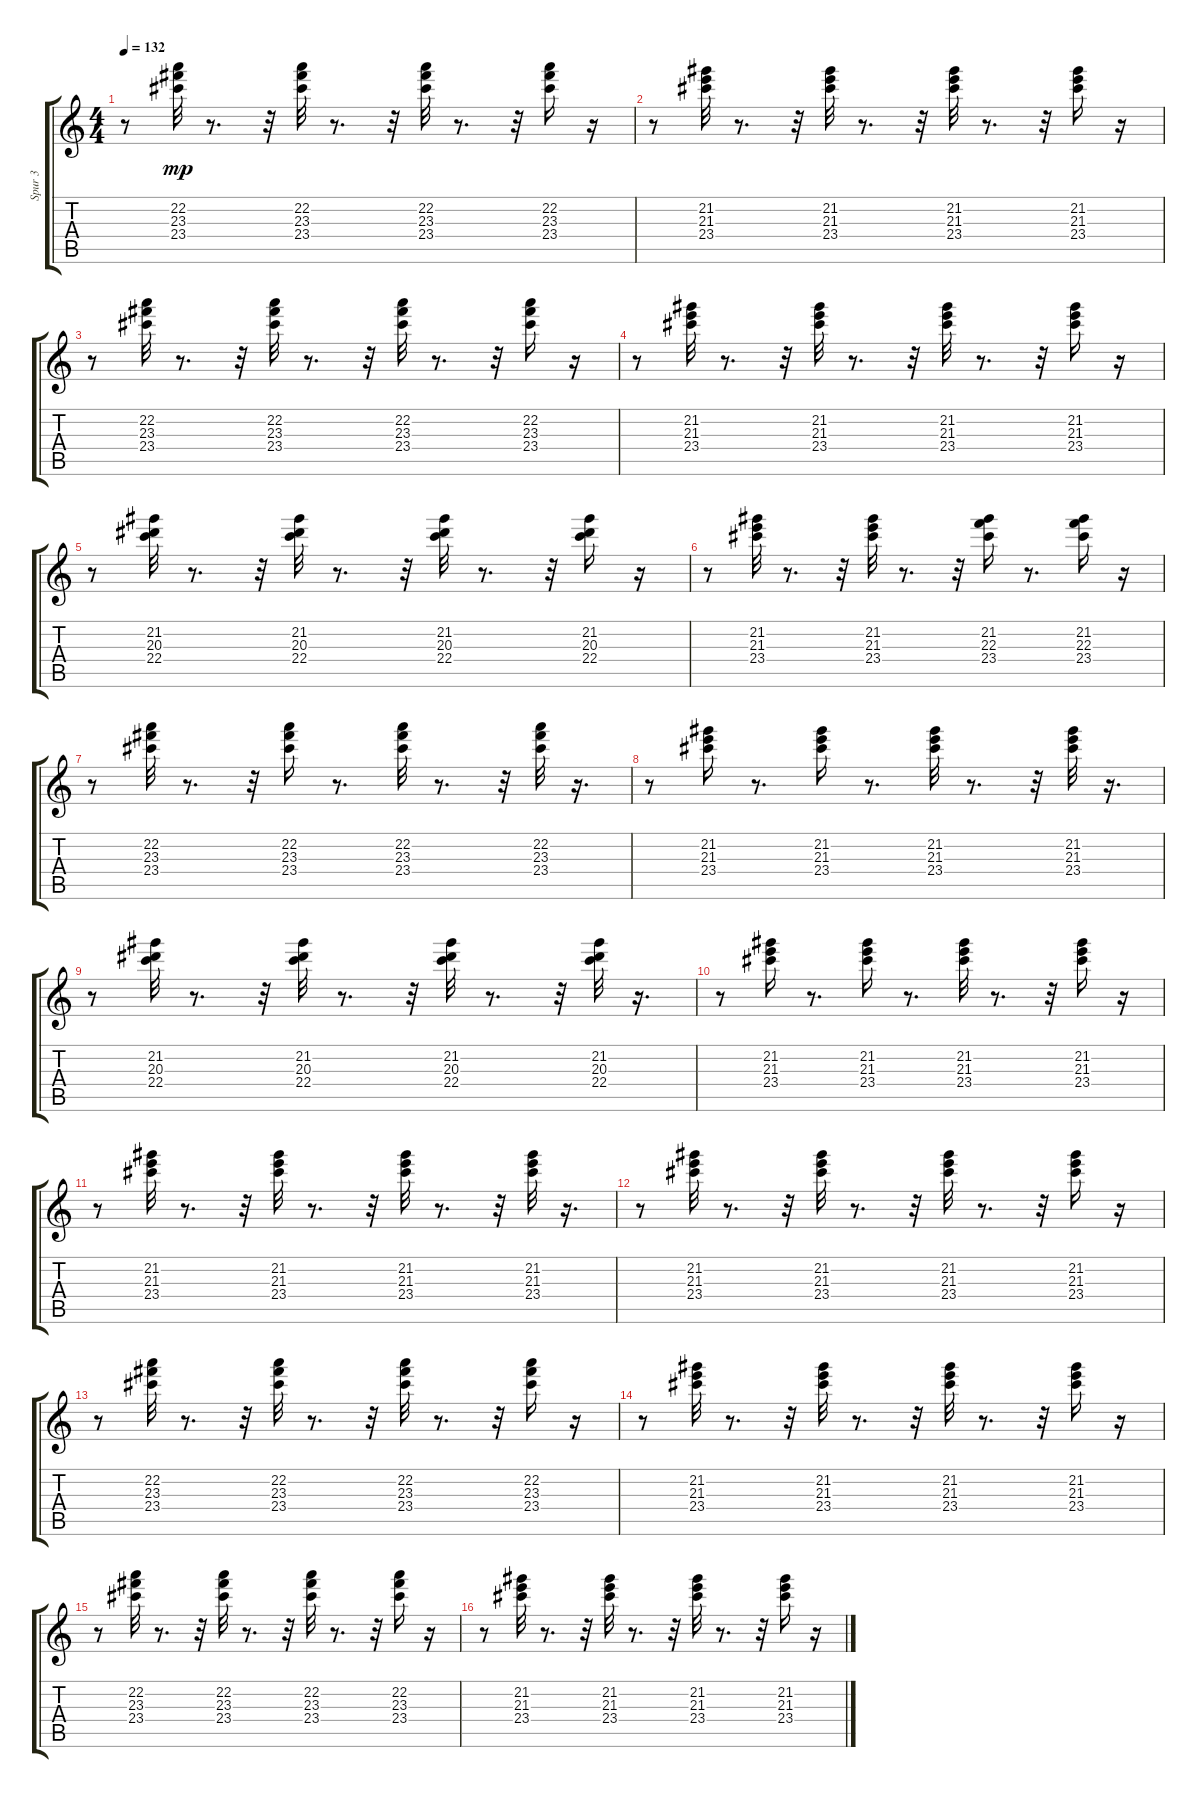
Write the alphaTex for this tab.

\track ("Spur 3" "Spur 3") {instrument electricguitarjazz}
\staff {score tabs}
\tuning (E4 B3 G3 D3 A2 E2) {hide}
\ts (4 4)
\tempo 132
\clef g2
\ks c
r.8{dy mp} (22.2 23.3 23.4).32 r.8{d} r.32 (22.2 23.3 23.4).32 r.8{d} r.32 (22.2 23.3 23.4).32 r.8{d} r.32 (22.2 23.3 23.4).16 r.16 |
r.8 (21.2 21.3 23.4).32 r.8{d} r.32 (21.2 21.3 23.4).32 r.8{d} r.32 (21.2 21.3 23.4).32 r.8{d} r.32 (21.2 21.3 23.4).16 r.16 |
r.8 (22.2 23.3 23.4).32 r.8{d} r.32 (22.2 23.3 23.4).32 r.8{d} r.32 (22.2 23.3 23.4).32 r.8{d} r.32 (22.2 23.3 23.4).16 r.16 |
r.8 (21.2 21.3 23.4).32 r.8{d} r.32 (21.2 21.3 23.4).32 r.8{d} r.32 (21.2 21.3 23.4).32 r.8{d} r.32 (21.2 21.3 23.4).16 r.16 |
r.8 (21.2 20.3 22.4).32 r.8{d} r.32 (21.2 20.3 22.4).32 r.8{d} r.32 (21.2 20.3 22.4).32 r.8{d} r.32 (21.2 20.3 22.4).16 r.16 |
r.8 (21.2 21.3 23.4).32 r.8{d} r.32 (21.2 21.3 23.4).32 r.8{d} r.32 (21.2 22.3 23.4).16 r.8{d} (21.2 22.3 23.4).16 r.16 |
r.8 (22.2 23.3 23.4).32 r.8{d} r.32 (22.2 23.3 23.4).16 r.8{d} (22.2 23.3 23.4).32 r.8{d} r.32 (22.2 23.3 23.4).32 r.16{d} |
r.8 (21.2 21.3 23.4).16 r.8{d} (21.2 21.3 23.4).16 r.8{d} (21.2 21.3 23.4).32 r.8{d} r.32 (21.2 21.3 23.4).32 r.16{d} |
r.8 (21.2 20.3 22.4).32 r.8{d} r.32 (21.2 20.3 22.4).32 r.8{d} r.32 (21.2 20.3 22.4).32 r.8{d} r.32 (21.2 20.3 22.4).32 r.16{d} |
r.8 (21.2 21.3 23.4).16 r.8{d} (21.2 21.3 23.4).16 r.8{d} (21.2 21.3 23.4).32 r.8{d} r.32 (21.2 21.3 23.4).16 r.16 |
r.8 (21.2 21.3 23.4).32 r.8{d} r.32 (21.2 21.3 23.4).32 r.8{d} r.32 (21.2 21.3 23.4).32 r.8{d} r.32 (21.2 21.3 23.4).32 r.16{d} |
r.8 (21.2 21.3 23.4).32 r.8{d} r.32 (21.2 21.3 23.4).32 r.8{d} r.32 (21.2 21.3 23.4).32 r.8{d} r.32 (21.2 21.3 23.4).16 r.16 |
r.8 (22.2 23.3 23.4).32 r.8{d} r.32 (22.2 23.3 23.4).32 r.8{d} r.32 (22.2 23.3 23.4).32 r.8{d} r.32 (22.2 23.3 23.4).16 r.16 |
r.8 (21.2 21.3 23.4).32 r.8{d} r.32 (21.2 21.3 23.4).32 r.8{d} r.32 (21.2 21.3 23.4).32 r.8{d} r.32 (21.2 21.3 23.4).16 r.16 |
r.8 (22.2 23.3 23.4).32 r.8{d} r.32 (22.2 23.3 23.4).32 r.8{d} r.32 (22.2 23.3 23.4).32 r.8{d} r.32 (22.2 23.3 23.4).16 r.16 |
r.8 (21.2 21.3 23.4).32 r.8{d} r.32 (21.2 21.3 23.4).32 r.8{d} r.32 (21.2 21.3 23.4).32 r.8{d} r.32 (21.2 21.3 23.4).16 r.16
